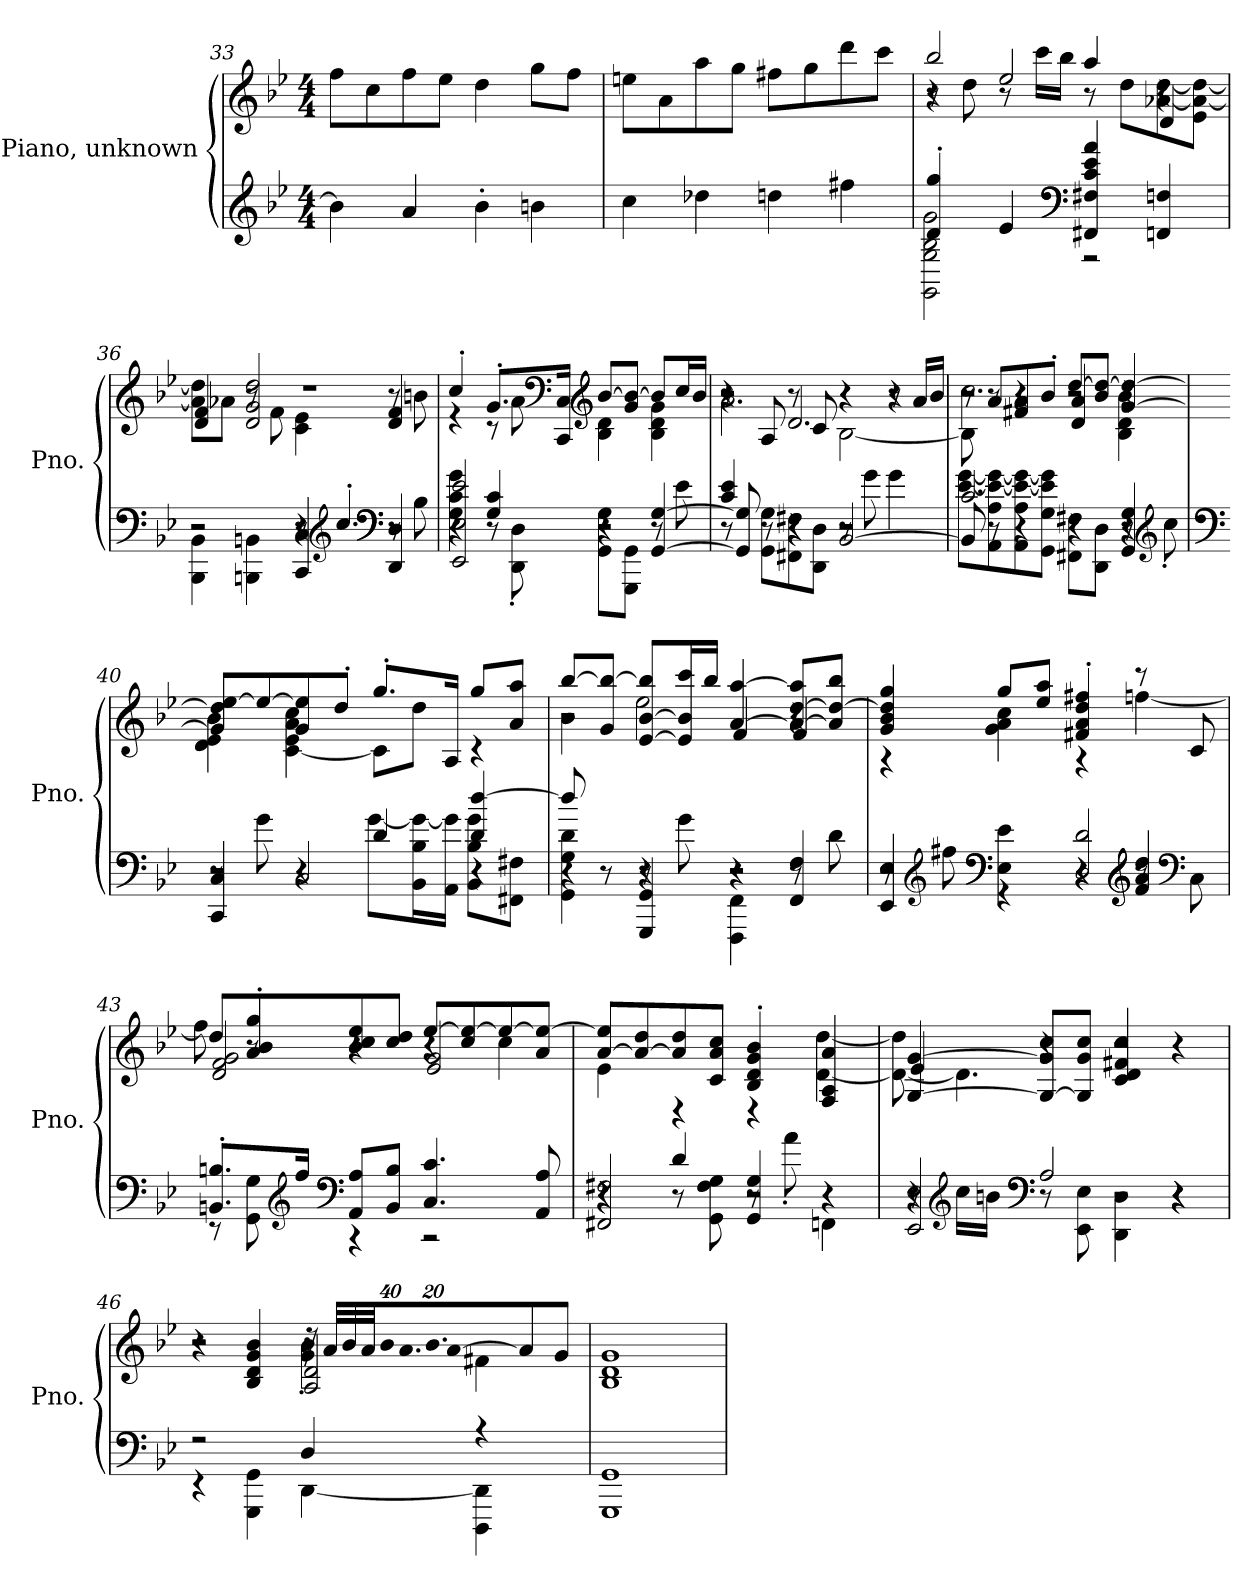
**kern	**kern
*part1	*part1
*staff2	*staff1
*I"Piano, unknown	*
*I'Pno.	*
!!LO:LB:g=z
*clefG2	*clefG2
*k[b-e-]	*k[b-e-]
*M4/4	*M4/4
=33	=33
4b-\]	8ff\L
.	8cc\
4a/	8ff\
.	8ee-\J
4b-'\	4dd\
4bn\	8gg\L
.	8ff\J
=34	=34
4cc\	8een\L
.	8a\
4dd-X\	8aa\
.	8gg\J
4ddn\	8ff#X\L
.	8gg\
4ff#X\	8ddd\
.	8ccc\J
=35	=35
*^	*^
*	*	*	*^
4d/' 4gg/'	2GG\ 2G\ 2B-\ 2g\	4r	8r	2bb-/
.	.	.	8dd\	.
4e-/	.	2ee-/	8r	.
.	.	.	16ccc\LL	.
.	.	.	16bb-\JJ	.
*clefF4	*	*	*	*
4FF#X/ 4F#X/ 4c/ 4e-/ 4a/	2r	.	8r	4aa/
.	.	.	8dd\L	.
4FFn/ 4Fn/	.	4r	[8a-X\ [8dd\	4d/
.	.	.	8e-\ 8a-\_ 8dd\_J	.
!!LO:LB:g=z	!!	!!
=36	=36	=36	=36	=36
*	*^	*	*	*
2r	4BBB-\ 4BB-\	2r	1r	8a-\] 8dd\]L	4d/ 4f/
.	.	.	.	8a-X\J	.
.	4BBBn\ 4BBn\	.	.	8r	2d/ 2g/ 2dd/
.	.	.	.	8f\	.
8r	4r	4CC/ 4C/	.	4c\ 4e-\	.
*clefG2	*	*	*	*	*
4.cc'/	.	.	.	.	.
*clefF4	*	*	*	*	*
.	8r	4DD/ 4D/	.	8r	4d/ 4f/
.	8B-\	.	.	8bn\	.
*	*	*	*	*v	*v
=37	=37	=37	=37	=37
4r	4G\ 4c\ 4g\	2EE-/ 2E-/ 2e-/	4cc'/	4r
4G/ 4c/	8r	.	8.g'/L	8r
.	8DD\' 8D\'	.	.	8a\
*	*	*	*clefF4	*
.	.	.	16CC/ 16C/Jk	.
*	*	*	*clefG2	*
2r	8GG\ 8G\L	4r	[8b-/L	4B-\ 4d\
.	8GGG\ 8GG\J	.	8g/ 8b-/_J	.
.	8r	[4GG/ [4G/	8b-/L]	4B-\ 4d\ 4g\
.	8e-\	.	16cc/L	.
.	.	.	16b-/JJ	.
=38	=38	=38	=38	=38
*	*	*	*^	*^
4c/ 4e-/	8r	8GG/] 8G/]	8r	2.a\	4r	2r
.	8GG\ 8G\L	8r	8A/	.	.	.
4r	8FF#X\ 8F#X\	4r	8r	.	2.d/	.
.	8DD\ 8D\J	.	8c/	.	.	.
2r	8r	[2BB-/	4r	.	.	[2B-\
.	8g\	.	.	.	.	.
.	4g\	.	8r	4r	.	.
.	.	.	16a/LL	.	.	.
.	.	.	16b-/JJ	.	.	.
!!LO:PB:g=z	!!	!!	!!
=39	=39	=39	=39	=39	=39	=39
2.c/	[8e-\ [8g\L	8BB-/]	8r	2.cc\	2r	8B-\]
.	8AA\ 8A\ 8e-\_ 8g\_	8r	8a/L	.	.	8r
.	8AA\ 8A\ 8e-\_ 8g\_	4r	8f#X/ 8a/	.	.	4r
.	8GG\ 8G\ 8e-\] 8g\]J	.	8b-'/J	.	.	.
.	8FF#X\ 8F#X\L	4r	[8dd/L	.	4d/ 4a/	2r
.	8DD\ 8D\J	.	8b-/ 8dd/_J	.	.	.
4r	8r	4GG/ 4G/	[4g/ 4dd/_	4B-\ 4d\ 4b-\	4r	.
*clefG2	*	*	*	*	*	*
.	8cc'\	.	.	.	.	.
*	*	*	*v	*v	*v	*v
=40	=40	=40	=40
*clefF4	*	*	*
*	*	*	*^
2r	8r	4CC/ 4C/	8g/] 8dd/] [8ee-/L	4d\ 4e-\ 4b-\
.	8g\	.	8ee-/_	.
.	4r	2C/	8g/ 8ee-/]	[4c\ 4e-\ 4a\ 4cc\
.	.	.	8dd'/J	.
4d/	[8g\L	.	8.gg'/L	8c\L]
.	16BB-\ 16B-\ 16g\_L	.	.	8dd\J
.	16AA\ 16g\]JJ	.	16A/Jk	.
4d/ [4dd/	8BB-\ 8B-\ 8g\L	4r	8gg/L	4r
.	8FF#X\ 8F#X\J	.	8a/ 8aa/J	.
!!LO:LB:g=z
=41	=41	=41	=41	=41
*	*	*	*	*^
8dd/]	4GG\ 4G\ 4d\	4r	[8bb-/L	4b-\	2r
8r	.	.	8g/ 8bb-/_J	.	.
4r	8r	4GGG/ 4GG/	[8e-/ [8b-/ 8bb-/]L	2ee-\	.
.	8g\	.	16e-/] 16b-/] 16ccc/L	.	.
.	.	.	16bb-/JJ	.	.
2r	4FFF\ 4FF\	4r	[4a/ [4aa/	.	4f/
.	8r	4FF/ 4F/	8a/_ [8dd/ 8aa/]L	4r	4f/
.	8d\	.	8a/] 8dd/_ 8bb-/J	.	.
*	*	*	*	*v	*v
=42	=42	=42	=42	=42
2r	8r	4EE-/ 4E-/	4g/ 4b-/ 4dd/] 4gg/	4r
*clefG2	*	*	*	*
.	8ff#X\	.	.	.
*clefF4	*	*	*	*
.	4E-\ 4e-\	4r	8gg/L	4g\ 4a\ 4cc\
.	.	.	8ee-/ 8aa/J	.
4r	4r	2D/ 2d/	4f#X/' 4a/' 4dd/' 4ff#X/'	4r
*clefG2	*	*	*	*
4f/ 4a/ 4dd/	8r	.	8r	[4ffn\
*clefF4	*	*	*	*
.	8C\	.	8c/	.
*	*v	*v	*	*
!!LO:LB:g=z
=43	=43	=43	=43
*	*	*	*^
8.BBn/' 8.Bn/'L	8r	8dd/L	8ff\]	2d/ 2f/ 2g/
.	8GG\ 8G\	8a/' 8b-/' 8gg/'	8r	.
*clefG2	*	*	*	*
16ff/Jk	.	.	.	.
*clefF4	*	*	*	*
8AA/ 8A/L	4r	8b-/ 8cc/ 8ee-/	4r	.
8BB/ 8B/J	.	8cc/ 8dd/J	.	.
4.C/ 4.c/	2r	[8ee-/L	4r	2e-/ 2g/
.	.	8cc/ 8ee-/_	.	.
.	.	8ee-/_	4cc\	.
8AA/ 8A/	.	8a/ 8ee-/_J	.	.
*	*	*	*v	*v
=44	=44	=44	=44
*	*^	*	*
4r	4r	2FF#X/ 2F#X/	[8a/ 8ee-/]L	4e-\
.	.	.	8a/_ 8dd/	.
4d/	8r	.	8a/] 8dd/	4r
.	8GG\ 8F#\ 8G\	.	8c/ 8a/ 8cc/J	.
2r	8r	4GG/ 4G/	4B-/' 4d/' 4g/' 4b-/'	4r
.	8a'\	.	.	.
.	4FFn\	4r	4F/ 4A/ 4a/	[4d\ [4dd\
=45	=45	=45	=45	=45
*	*	*	*	*^
4r	8r	2EE-/ 2E-/	[4G/ [4g/	8d\_ 8dd\]	4e-/
*clefG2	*	*	*	*	*
.	16cc\LL	.	.	4.d\]	.
.	16bn\JJ	.	.	.	.
*clefF4	*	*	*	*	*
2A/	8r	.	8G/_ 8g/] 8cc/L	.	4r
.	8EE-\ 8E-\	.	8G/] 8g/ 8cc/J	.	.
.	4DD\ 4D\	2r	4c/ 4d/ 4f#X/ 4cc/	2r	2r
4r	4r	.	4r	.	.
*	*v	*v	*	*	*
!!LO:LB:g=z	!!	!!
=46	=46	=46	=46	=46
2r	4r	4r	2r	2r
.	4GGG\ 4GG\	4B-/ 4d/ 4g/ 4b-/	.	.
4D/	[4DD\	32r	4g\' 4b-\'	2A/ 2d/
.	.	32a/LLL	.	.
.	.	32b-/	.	.
.	.	32a/	.	.
*	*	*Xbrackettup	*	*
!	!	!LO:N:vis=32	!	!
.	.	640%23b-/	.	.
!	!	!LO:N:vis=64.	!	!
.	.	640%17a/L	.	.
!	!	!LO:N:vis=64.	!	!
.	.	640%17b-/J	.	.
!	!	!LO:N:vis=32	!	!
.	.	[640%23a/JJ	.	.
4r	4DDD\ 4DD\]	8a/]	4f#X\	.
.	.	8g/J	.	.
*v	*v	*	*	*
*	*v	*v	*v
=47	=47
1GGG 1GG	1B- 1d 1g
=	=
*-	*-
